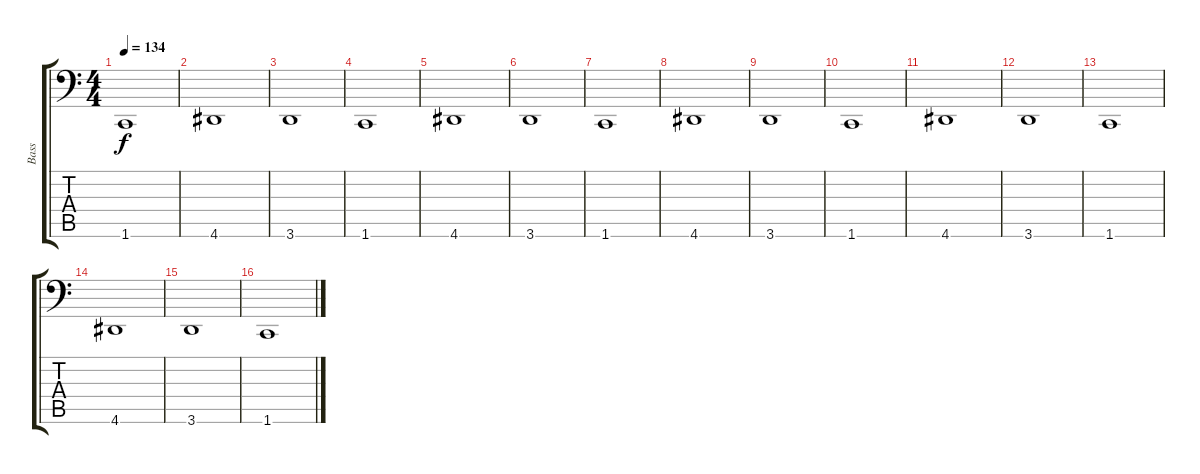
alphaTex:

\track ("Bass" "Bass") {instrument acousticbass}
\staff {score tabs}
\tuning (C3 G2 D2 A1 E1 B0) {hide}
\ts (4 4)
\tempo 134
\clef f4
\ks c
1.6.1{dy f} |
4.6.1 |
3.6.1 |
1.6.1 |
4.6.1 |
3.6.1 |
1.6.1 |
4.6.1 |
3.6.1 |
1.6.1 |
4.6.1 |
3.6.1 |
1.6.1 |
4.6.1 |
3.6.1 |
1.6.1
